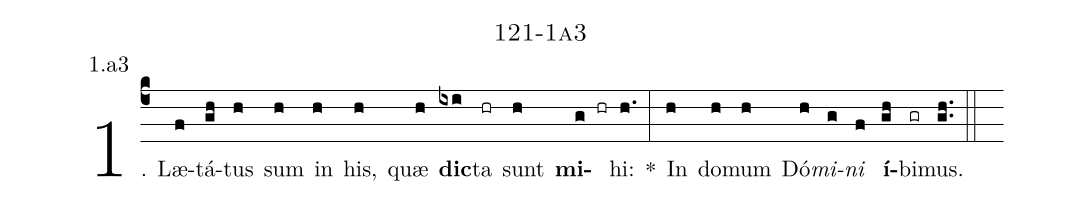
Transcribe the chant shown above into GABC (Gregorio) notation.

name: 121-1a3;
annotation: 1.a3;
%%
(c4)1. Læ(f)tá(gh)tus(h) sum(h) in(h) his,(h) quæ(h) <b>dic</b>(ixi)ta(hr) sunt(h) <b>mi</b>(g hr)hi:(h.) *(:) In(h) do(h)mum(h) Dó(h)<i>mi</i>(g)<i>ni</i>(f) <b>í</b>(gh)bi(gr)mus.(gh..) (::)
